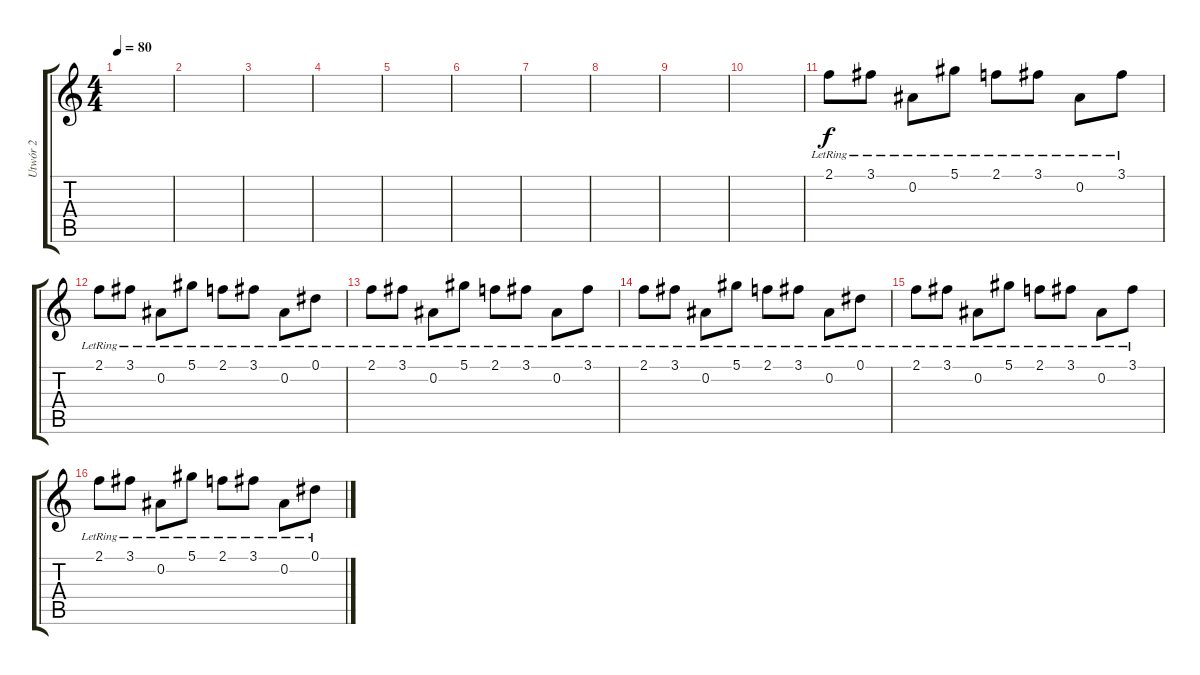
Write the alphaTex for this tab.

\track ("Utwór 2" "Utwór 2") {instrument electricguitarjazz}
\staff {score tabs}
\tuning (Eb4 Bb3 Gb3 Db3 Ab2 Eb2) {hide}
\ts (4 4)
\tempo 80
\clef g2
\ks c
|
|
|
|
|
|
|
|
|
|
2.1{lr}.8 3.1{lr}.8 0.2{lr}.8 5.1{lr}.8 2.1{lr}.8 3.1{lr}.8 0.2{lr}.8 3.1{lr}.8 |
2.1{lr}.8 3.1{lr}.8 0.2{lr}.8 5.1{lr}.8 2.1{lr}.8 3.1{lr}.8 0.2{lr}.8 0.1{lr}.8 |
2.1{lr}.8 3.1{lr}.8 0.2{lr}.8 5.1{lr}.8 2.1{lr}.8 3.1{lr}.8 0.2{lr}.8 3.1{lr}.8 |
2.1{lr}.8 3.1{lr}.8 0.2{lr}.8 5.1{lr}.8 2.1{lr}.8 3.1{lr}.8 0.2{lr}.8 0.1{lr}.8 |
2.1{lr}.8 3.1{lr}.8 0.2{lr}.8 5.1{lr}.8 2.1{lr}.8 3.1{lr}.8 0.2{lr}.8 3.1{lr}.8 |
2.1{lr}.8 3.1{lr}.8 0.2{lr}.8 5.1{lr}.8 2.1{lr}.8 3.1{lr}.8 0.2{lr}.8 0.1{lr}.8
